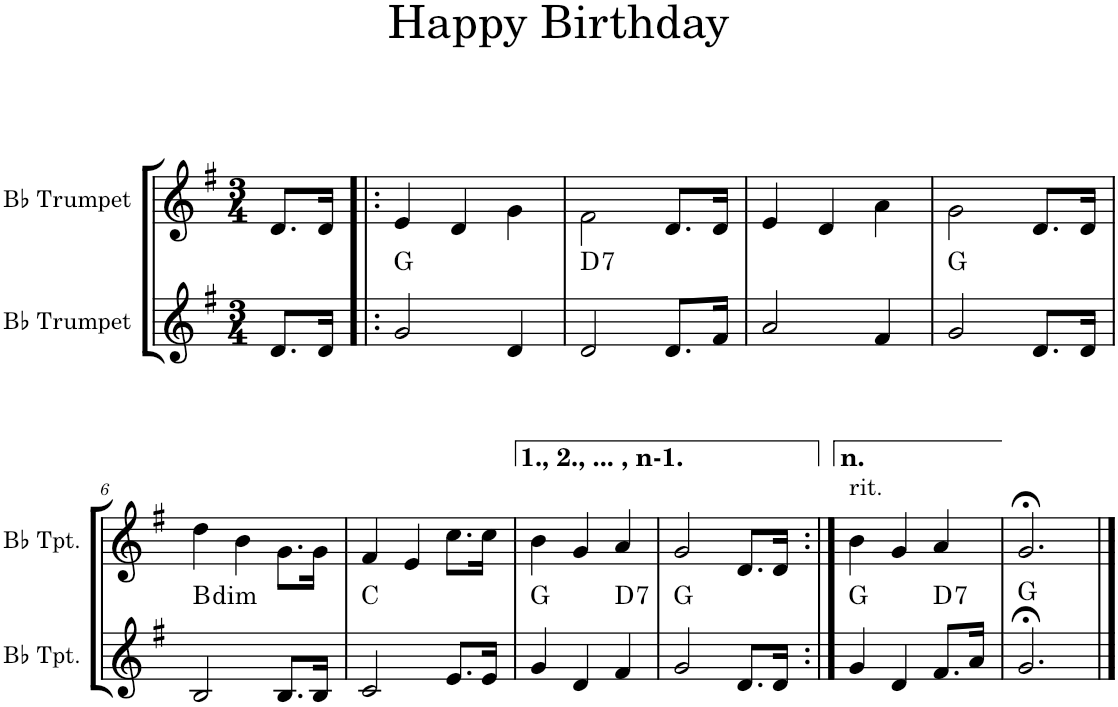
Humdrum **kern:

**kern	**harte	**kern
*part2	*part2	*part1
*staff2	*	*staff1
*I"Bb Trumpet	*	*I"Bb Trumpet
*I'Bb Tpt.	*	*I'Bb Tpt.
*clefG2	*	*clefG2
*Trd1c2	*	*Trd1c2
*k[f#]	*	*k[f#]
*M3/4	*	*M3/4
=1	=1	=1
8.d/L	.	8.d/L
16d/Jk	.	16d/Jk
=2!|:	=2!|:	=2!|:
2g/	G:maj	4e/
.	.	4d/
4d/	.	4g\
=3	=3	=3
!	!LO:H:kt=7	!
2d/	D:7	2f#\
8.d/L	.	8.d/L
16f#/Jk	.	16d/Jk
=4	=4	=4
2a/	.	4e/
.	.	4d/
4f#/	.	4a\
=5	=5	=5
2g/	G:maj	2g\
8.d/L	.	8.d/L
16d/Jk	.	16d/Jk
!!LO:LB:g=z
=6	=6	=6
!	!LO:H:kt=dim	!
2B/	B:dim	4dd\
.	.	4b\
8.B/L	.	8.g\L
16B/Jk	.	16g\Jk
=7	=7	=7
2c/	C:maj	4f#/
.	.	4e/
8.e/L	.	8.cc\L
16e/Jk	.	16cc\Jk
=8	=8	=8
4g/	G:maj	4b\
4d/	.	4g/
!	!LO:H:kt=7	!
4f#/	D:7	4a/
=9	=9	=9
2g/	G:maj	2g/
8.d/L	.	8.d/L
16d/Jk	.	16d/Jk
=10:|!	=10:|!	=10:|!
!	!	!LO:TX:a:t=rit.
4g/	G:maj	4b\
4d/	.	4g/
!	!LO:H:kt=7	!
8.f#/L	D:7	4a/
16a/Jk	.	.
=11	=11	=11
2.g;</	G:maj	2.g;</
==	==	==
*-	*-	*-
